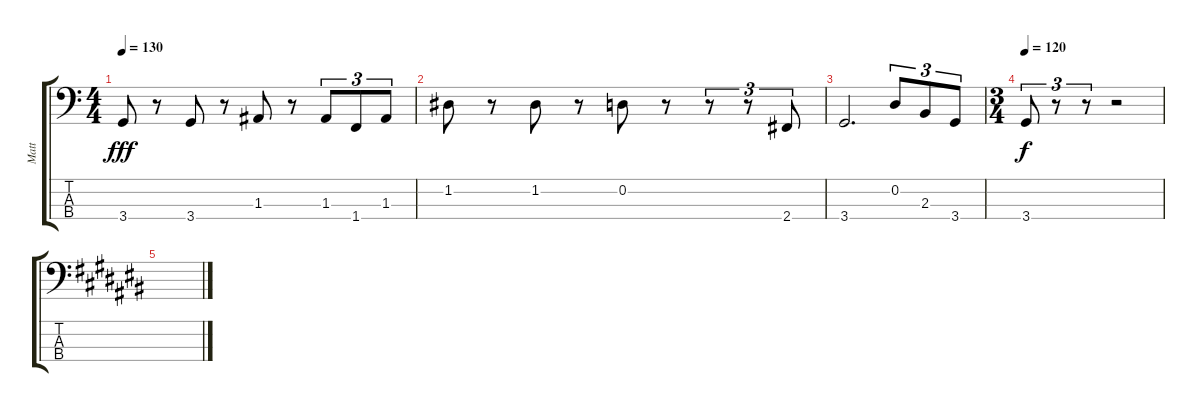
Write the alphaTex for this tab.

\track ("Matt" "Matt") {instrument electricbassfinger}
\staff {score tabs}
\tuning (G2 D2 A1 E1) {hide}
\ts (4 4)
\tempo 130
\clef f4
\ks c
3.4.8{dy fff} r.8 3.4.8 r.8 1.3.8 r.8 1.3.8{tu (3 2)} 1.4.8{tu (3 2)} 1.3.8{tu (3 2)} |
1.2.8 r.8 1.2.8 r.8 0.2.8 r.8 r.8{tu (3 2)} r.8{tu (3 2)} 2.4.8{tu (3 2)} |
3.4.2{d} 0.2.8{tu (3 2)} 2.3.8{tu (3 2)} 3.4.8{tu (3 2)} |
\ts (3 4)
\tempo 120
3.4.8{tu (3 2) dy f} r.8{tu (3 2)} r.8{tu (3 2)} r.2 |
\ks c#
